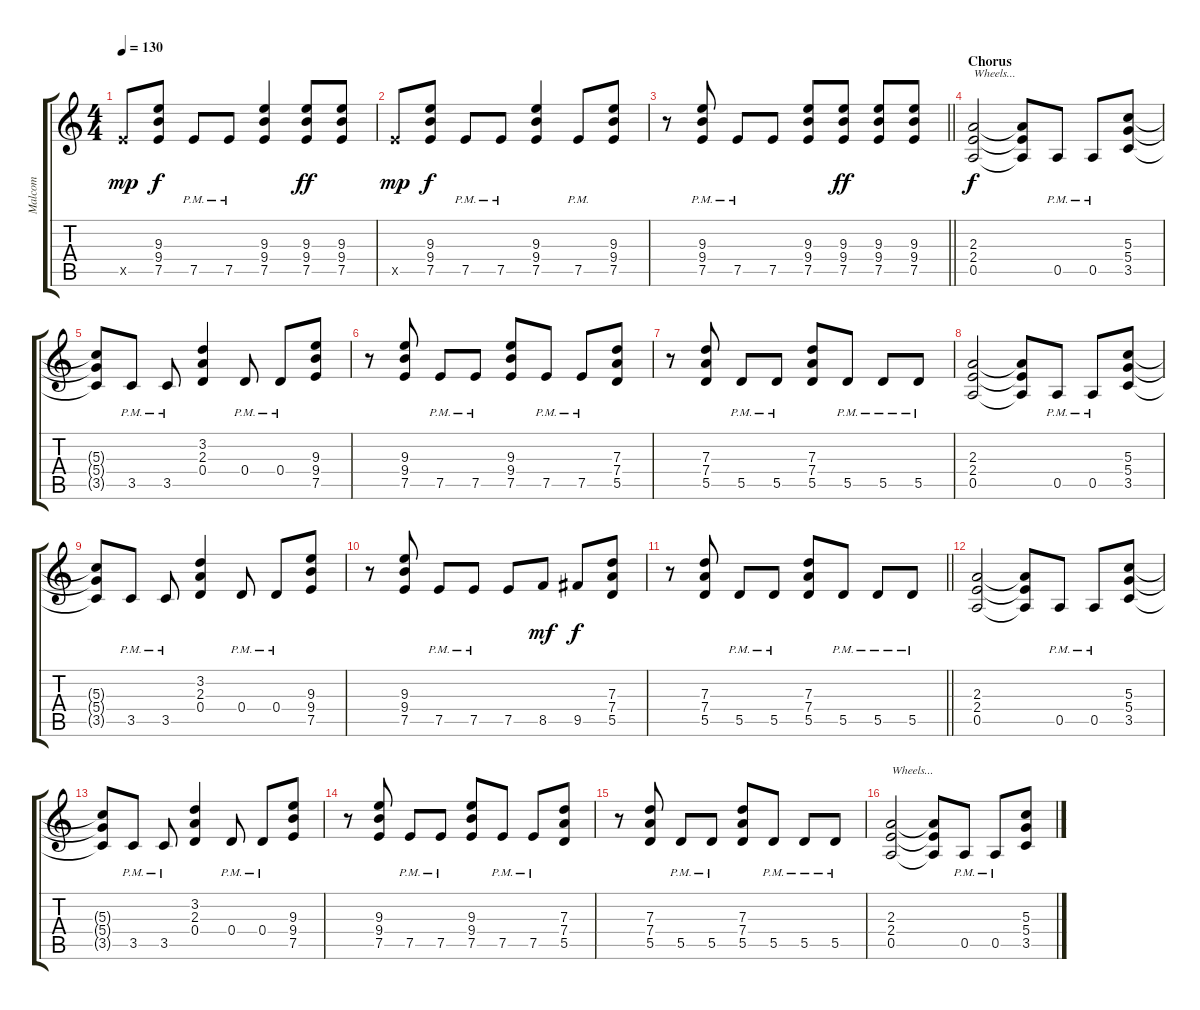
\track ("Malcom" "Malcom") {instrument overdrivenguitar}
\staff {score tabs}
\tuning (E4 B3 G3 D3 A2 E2) {hide}
\ts (4 4)
\tempo 130
\clef g2
\ks c
7.5{x}.8{dy mp} (9.3 9.4 7.5).8{dy f} 7.5{pm}.8 7.5{pm}.8 (9.3 9.4 7.5).4 (9.3 9.4 7.5).8{dy ff} (9.3 9.4 7.5).8 |
7.5{x}.8{dy mp} (9.3 9.4 7.5).8{dy f} 7.5{pm}.8 7.5{pm}.8 (9.3 9.4 7.5).4 7.5{pm}.8 (9.3 9.4 7.5).8 |
\barLineRight lightlight
r.8 (9.3 9.4 7.5{pm}).8 7.5{pm}.8 7.5.8 (9.3 9.4 7.5).8 (9.3 9.4 7.5).8{dy ff} (9.3 9.4 7.5).8 (9.3 9.4 7.5).8 |
\section ("" "Chorus")
(2.3 2.4 0.5).2{txt "Wheels..." dy f} (2.3{t} 2.4{t} 0.5{t}).8 0.5{pm}.8 0.5{pm}.8 (5.3 5.4 3.5).8 |
(5.3{t} 5.4{t} 3.5{t}).8 3.5{pm}.8 3.5{pm}.8 (3.2 2.3 0.4).4 0.4{pm}.8 0.4{pm}.8 (9.3 9.4 7.5).8 |
r.8 (9.3 9.4 7.5).8 7.5{pm}.8 7.5{pm}.8 (9.3 9.4 7.5).8 7.5{pm}.8 7.5{pm}.8 (7.3 7.4 5.5).8 |
r.8 (7.3 7.4 5.5).8 5.5{pm}.8 5.5{pm}.8 (7.3 7.4 5.5).8 5.5{pm}.8 5.5{pm}.8 5.5{pm}.8 |
(2.3 2.4 0.5).2 (2.3{t} 2.4{t} 0.5{t}).8 0.5{pm}.8 0.5{pm}.8 (5.3 5.4 3.5).8 |
(5.3{t} 5.4{t} 3.5{t}).8 3.5{pm}.8 3.5{pm}.8 (3.2 2.3 0.4).4 0.4{pm}.8 0.4{pm}.8 (9.3 9.4 7.5).8 |
r.8 (9.3 9.4 7.5).8 7.5{pm}.8 7.5{pm}.8 7.5.8 8.5.8{dy mf} 9.5.8{dy f} (7.3 7.4 5.5).8 |
\barLineRight lightlight
r.8 (7.3 7.4 5.5).8 5.5{pm}.8 5.5{pm}.8 (7.3 7.4 5.5).8 5.5{pm}.8 5.5{pm}.8 5.5{pm}.8 |
(2.3 2.4 0.5).2 (2.3{t} 2.4{t} 0.5{t}).8 0.5{pm}.8 0.5{pm}.8 (5.3 5.4 3.5).8 |
(5.3{t} 5.4{t} 3.5{t}).8 3.5{pm}.8 3.5{pm}.8 (3.2 2.3 0.4).4 0.4{pm}.8 0.4{pm}.8 (9.3 9.4 7.5).8 |
r.8 (9.3 9.4 7.5).8 7.5{pm}.8 7.5{pm}.8 (9.3 9.4 7.5).8 7.5{pm}.8 7.5{pm}.8 (7.3 7.4 5.5).8 |
r.8 (7.3 7.4 5.5).8 5.5{pm}.8 5.5{pm}.8 (7.3 7.4 5.5).8 5.5{pm}.8 5.5{pm}.8 5.5{pm}.8 |
(2.3 2.4 0.5).2{txt "Wheels..."} (2.3{t} 2.4{t} 0.5{t}).8 0.5{pm}.8 0.5{pm}.8 (5.3 5.4 3.5).8
